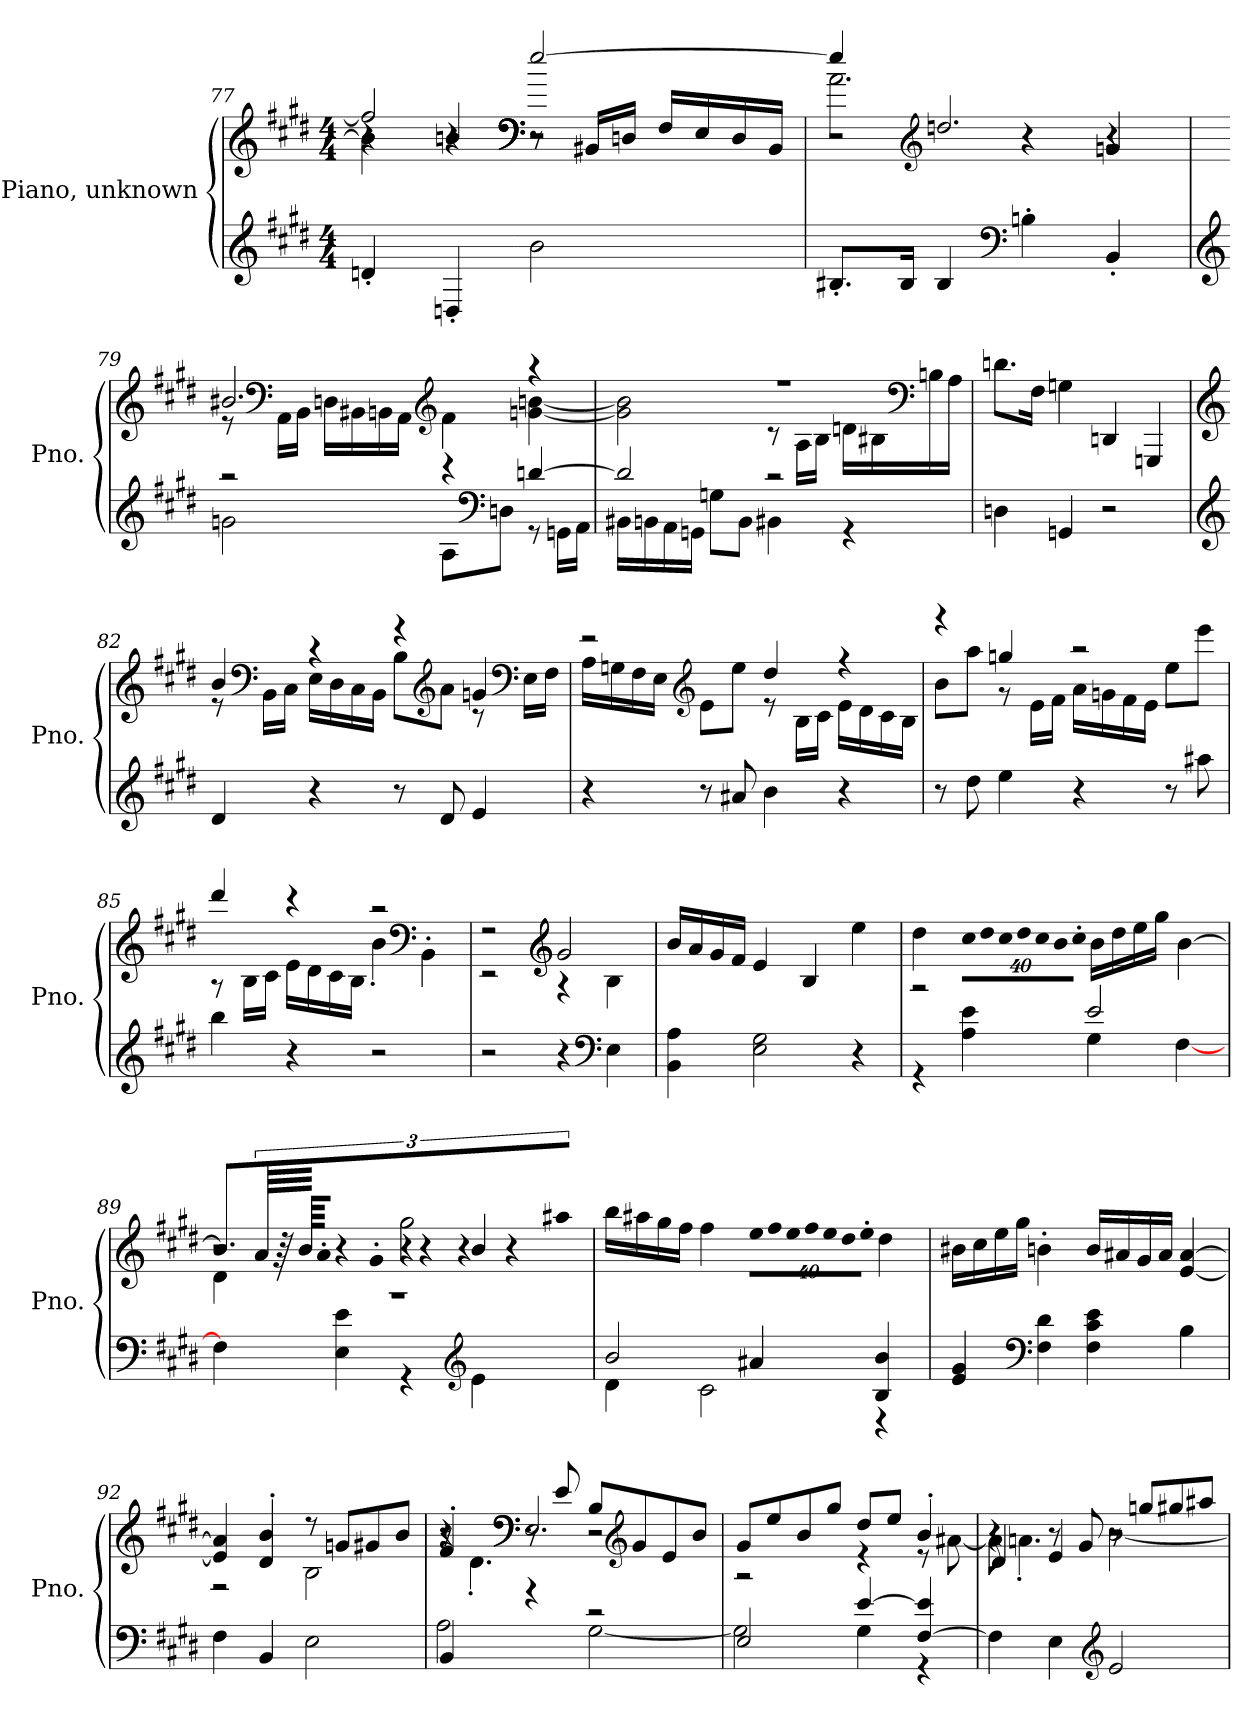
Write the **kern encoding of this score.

**kern	**kern
*part1	*part1
*staff2	*staff1
*I"Piano, unknown	*
*I'Pno.	*
*clefG2	*clefG2
*k[f#c#g#d#]	*k[f#c#g#d#]
*M4/4	*M4/4
=77	=77
*	*^
*	*	*^
4dn'/	2ff#/]	4b#\]	4r
4Dn'/	.	4r	4bn/
*	*clefF4	*	*
2b\	[2ee/	2r	8r
.	.	.	16BB#X/LL
.	.	.	16Dn/JJ
.	.	.	16F#/LL
.	.	.	16E/
.	.	.	16D/
.	.	.	16BB#/JJ
!!LO:LB:g=z	!!	!!
=78	=78	=78	=78
8.B#X'/L	4ee/]	2.a\	2r
16B#/Jk	.	.	.
*	*clefG2	*	*
4B#/	2.ddn/	.	.
*clefF4	*	*	*
4Bn'\	.	.	4r
4BB'/	.	4r	4gn/
*	*v	*v	*v
=79	=79
*clefG2	*
*^	*^
2r	2gn\	2.b#X/	8r
*	*	*clefF4	*
.	.	.	16AA\LL
.	.	.	16BB\JJ
.	.	.	16Dn\LL
.	.	.	16BB#X\
.	.	.	16BBn\
.	.	.	16AA\JJ
*	*	*clefG2	*
4r	8A\L	.	4f#\
*clefF4	*	*	*
.	8Dn\J	.	.
[4dn/	8r	4r	[4gn\ [4bn\
.	16GGn\LL	.	.
.	16AA\JJ	.	.
!!LO:LB:g=z	!!
=80	=80	=80	=80
2d/]	16BB#X\LL	1r	2g\] 2b\]
.	16BBn\	.	.
.	16AA\	.	.
.	16GGn\JJ	.	.
.	8Gn\L	.	.
.	8BB\J	.	.
2r	4BB#X\	.	8r
.	.	.	16A\LL
.	.	.	16B\JJ
.	4r	.	16dn\LL
.	.	.	16B#X\
*	*	*clefF4	*
.	.	.	16Bn\
.	.	.	16A\JJ
*v	*v	*	*
*	*v	*v
=81	=81
4Dn\	8.dn\L
.	16F#\Jk
4GGn/	4Gn\
2r	4DDn/
.	4GGGn/
!!LO:PB:g=z
=82	=82
*clefG2	*clefG2
*	*^
4d#/	4b/	8r
*	*clefF4	*
.	.	16BB\LL
.	.	16C#\JJ
4r	4r	16E\LL
.	.	16D#\
.	.	16C#\
.	.	16BB\JJ
8r	4r	8B\L
*	*clefG2	*
8d#/	.	8a\J
4e/	4gn/	8r
*	*clefF4	*
.	.	16E\LL
.	.	16F#\JJ
=83	=83	=83
4r	2r	16A\LL
.	.	16Gn\
.	.	16F#\
.	.	16E\JJ
*	*clefG2	*
8r	.	8e\L
8a#X/	.	8ee\J
4b\	4dd#/	8r
.	.	16B\LL
.	.	16c#\JJ
4r	4r	16e\LL
.	.	16d#\
.	.	16c#\
.	.	16B\JJ
!!LO:LB:g=z	!!
=84	=84	=84
8r	4r	8b\L
8dd#\	.	8aa\J
4ee\	4ggn/	8r
.	.	16e\LL
.	.	16f#\JJ
4r	2r	16a\LL
.	.	16gn\
.	.	16f#\
.	.	16e\JJ
8r	.	8ee\L
8aa#X\	.	8eee\J
=85	=85	=85
4bb\	4ddd#/	8r
.	.	16B\LL
.	.	16c#\JJ
4r	4r	16e\LL
.	.	16d#\
.	.	16c#\
.	.	16B\JJ
2r	2r	4b'\
*	*clefF4	*
.	.	4BB'\
=86	=86	=86
2r	2r	2r
*	*clefG2	*
4r	2g#/	4r
*clefF4	*	*
4E\	.	4B\
*	*v	*v
=87	=87
4BB\ 4A\	16b/LL
.	16a/
.	16g#/
.	16f#/JJ
2E\ 2G#\	4e/
.	4B/
4r	4ee\
!!LO:LB:g=z
=88	=88
*^	*
2r	4r	4dd#\
*	*	*Xbrackettup
!	!	!LO:N:vis=32
.	4A\ 4e\	640%23cc#\LLL
!	!	!LO:N:vis=32
.	.	640%23dd#\
!	!	!LO:N:vis=32
.	.	640%23cc#\
!	!	!LO:N:vis=32
.	.	640%23dd#\
!	!	!LO:N:vis=32
.	.	640%23cc#\
!	!	!LO:N:vis=32
.	.	640%23b\
!	!	!LO:N:vis=32
.	.	640%23cc#'\JJJ
2e/	4G#\	.
.	.	16b\LL
.	.	16dd#\
.	.	16ee\
.	.	16gg#\JJ
.	[4F#\	.
.	.	[4b\
640ryy	640ryy	.
=89	=89	=89
*	*	*^
*	*	*	*^
1r	4F#\]	8.b/L]	4d#\	2r
*	*	*brackettup	*	*
.	.	96a/Jkkk	.	.
.	.	96r	.	.
.	.	96b/KLLL	.	.
.	.	32a'/JJJ	.	.
.	4E\ 4e\	4g#'/	4r	.
.	4r	4r	2gg#\	4r
*clefG2	*	*	*	*
.	4e\	8r	.	4b/
.	.	16r	.	.
.	.	16aa#X/	.	.
*	*	*v	*v	*v
=90	=90	=90
2b/	4d#\	16bb\LL
.	.	16aa#X\
.	.	16gg#\
.	.	16ff#\JJ
.	2c#\	4ff#\
*	*	*Xbrackettup
!	!	!LO:N:vis=32
4a#X/	.	640%23ee\LLL
!	!	!LO:N:vis=32
.	.	640%23ff#\
!	!	!LO:N:vis=32
.	.	640%23ee\
!	!	!LO:N:vis=32
.	.	640%23ff#\
!	!	!LO:N:vis=32
.	.	640%23ee\
!	!	!LO:N:vis=32
.	.	640%23dd#\
!	!	!LO:N:vis=32
.	.	640%23ee'\JJJ
4B/ 4b/	4r	.
.	.	4dd#\
640ryy	640ryy	.
*v	*v	*
!!LO:LB:g=z
=91	=91
4e/ 4g#/	16b#X\LL
.	16cc#\
.	16ee\
.	16gg#\JJ
*clefF4	*
4F#\ 4d#\	4bn'\
4F#\ 4c#\ 4e\	16b/LL
.	16a#X/
.	16g#/
.	16a#/JJ
4B\	[4e/ [4a#/
=92	=92
*	*^
4F#\	4e/] 4a#/]	2r
4BB/	4d#/' 4b/'	.
2E\	8r	2B\
.	8gn/L	.
.	8g#X/	.
.	8b/J	.
=93	=93	=93
*^	*	*^
4BB/	2A\	4f#'/	8r	4r
.	.	.	4.d#'\	.
*	*	*clefF4	*	*
4r	.	8r	.	2.E/
.	.	8e/	.	.
2r	[2G#\	8B/L	2r	.
*	*	*clefG2	*	*
.	.	8g#/	.	.
.	.	8e/	.	.
.	.	8b/J	.	.
*	*	*	*v	*v
!!LO:LB:g=z
=94	=94	=94	=94
2E/	2G#\]	8g#/L	2r
.	.	8ee/	.
.	.	8b/	.
.	.	8gg#/J	.
[4e/	4G#\	8dd#/L	4r
.	.	8ee/J	.
[4F#/ 4e/]	4r	4b'/	8r
.	.	.	[8a#X\
*v	*v	*	*
=95	=95	=95
*	*	*^
4F#\]	4r	8a#\]	4d#/
.	.	4.an'\	.
4E\	8r	.	4e/
.	8g#/	.	.
*clefG2	*	*	*
2e/	8r	[2b\	2r
.	8ggn/L	.	.
.	8gg#X/	.	.
.	8aa#X/J	.	.
*	*v	*v	*v
=	=
*-	*-
